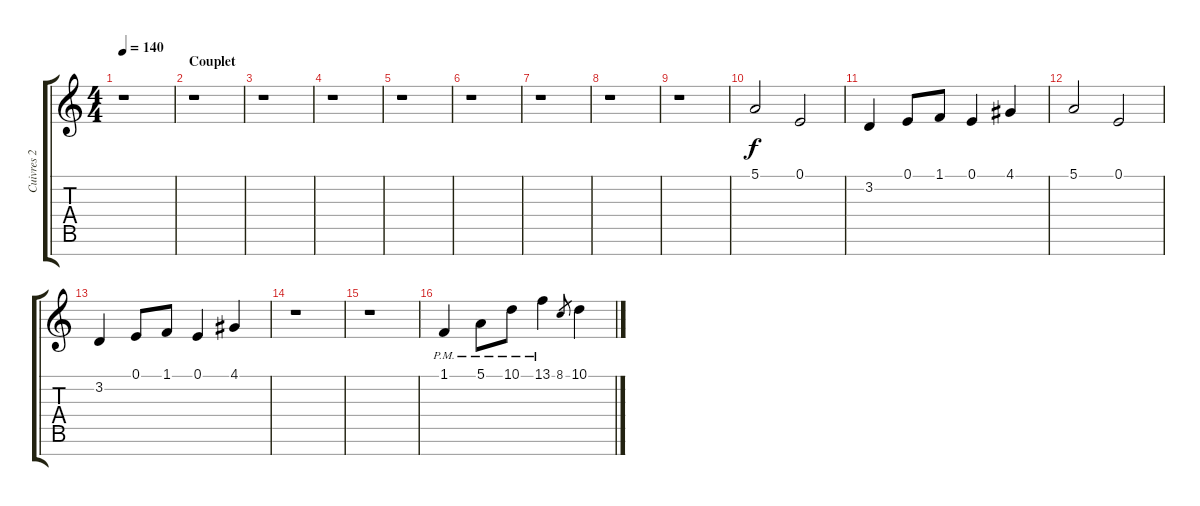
\track ("Cuivres 2" "Cuivres 2") {instrument trombone}
\staff {score tabs}
\tuning (E4 B3 G3 D3 A2 E2 B1) {hide}
\ts (4 4)
\tempo 140
\clef g2
\ks c
r.1{dy f} |
\section ("" "Couplet")
r.1 |
r.1 |
r.1 |
r.1 |
r.1 |
r.1 |
r.1 |
r.1 |
\section ("" "")
5.1.2 0.1.2 |
3.2.4 0.1.8 1.1.8 0.1.4 4.1.4 |
5.1.2 0.1.2 |
3.2.4 0.1.8 1.1.8 0.1.4 4.1.4 |
\section ("" "")
r.1 |
r.1 |
1.1{pm}.4 5.1{pm}.8 10.1{pm}.8 13.1{pm}.4 8.1.8{gr} 10.1.4
